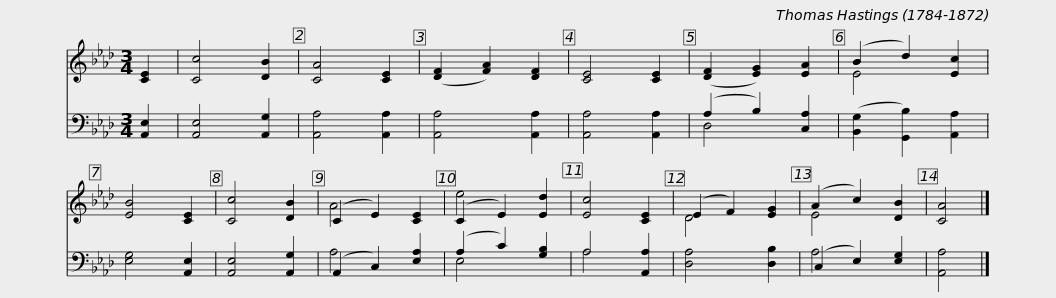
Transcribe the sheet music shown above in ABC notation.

X:1
%%score ( 1 2 ) ( 3 4 )
L:1/8
M:3/4
I:linebreak $
K:Ab
V:1 treble
V:2 treble
V:3 bass
V:4 bass
V:1
 [CE]2 | [Cc]4 [DB]2 | [CA]4 [CE]2 | ([DF]2 [FA]2) [DF]2 | [CE]4 [CE]2 | %5
 ([DF]2 [EG]2) [EA]2 | (B2 d2) [Ec]2 | [EB]4 [CE]2 | [Cc]4 [DB]2 | (C2 E2) [CE]2 |$ %10
 (C2 E2) [Ed]2 | [Ec]4 [CE]2 | (E2 F2) [EG]2 | (A2 c2) [DB]2 | [CA]4 |] %15
V:2
 x2 | x6 | x6 | x6 | x6 | %5
 x6 | E4 x2 | x6 | x6 | A4 x2 |$ %10
 e4 x2 | x6 | D4 x2 | E4 x2 | x4 |] %15
V:3
 [A,,E,]2 | [A,,E,]4 [A,,G,]2 | [A,,A,]4 [A,,A,]2 | [A,,A,]4 [A,,A,]2 | [A,,A,]4 [A,,A,]2 | %5
 (A,2 B,2) [C,A,]2 | ([B,,G,]2 [G,,B,]2) [A,,A,]2 | [E,G,]4 [A,,E,]2 | [A,,E,]4 [A,,G,]2 | (A,,2 C,2) [E,A,]2 |$ %10
 (A,2 C2) [G,B,]2 | A,4 [A,,A,]2 | [D,A,]4 [D,B,]2 | (C,2 E,2) [E,G,]2 | [A,,A,]4 |] %15
V:4
 x2 | x6 | x6 | x6 | x6 | %5
 D,4 x2 | x6 | x6 | x6 | A,4 x2 |$ %10
 E,4 x2 | A,4 x2 | x6 | A,4 x2 | x4 |] %15
